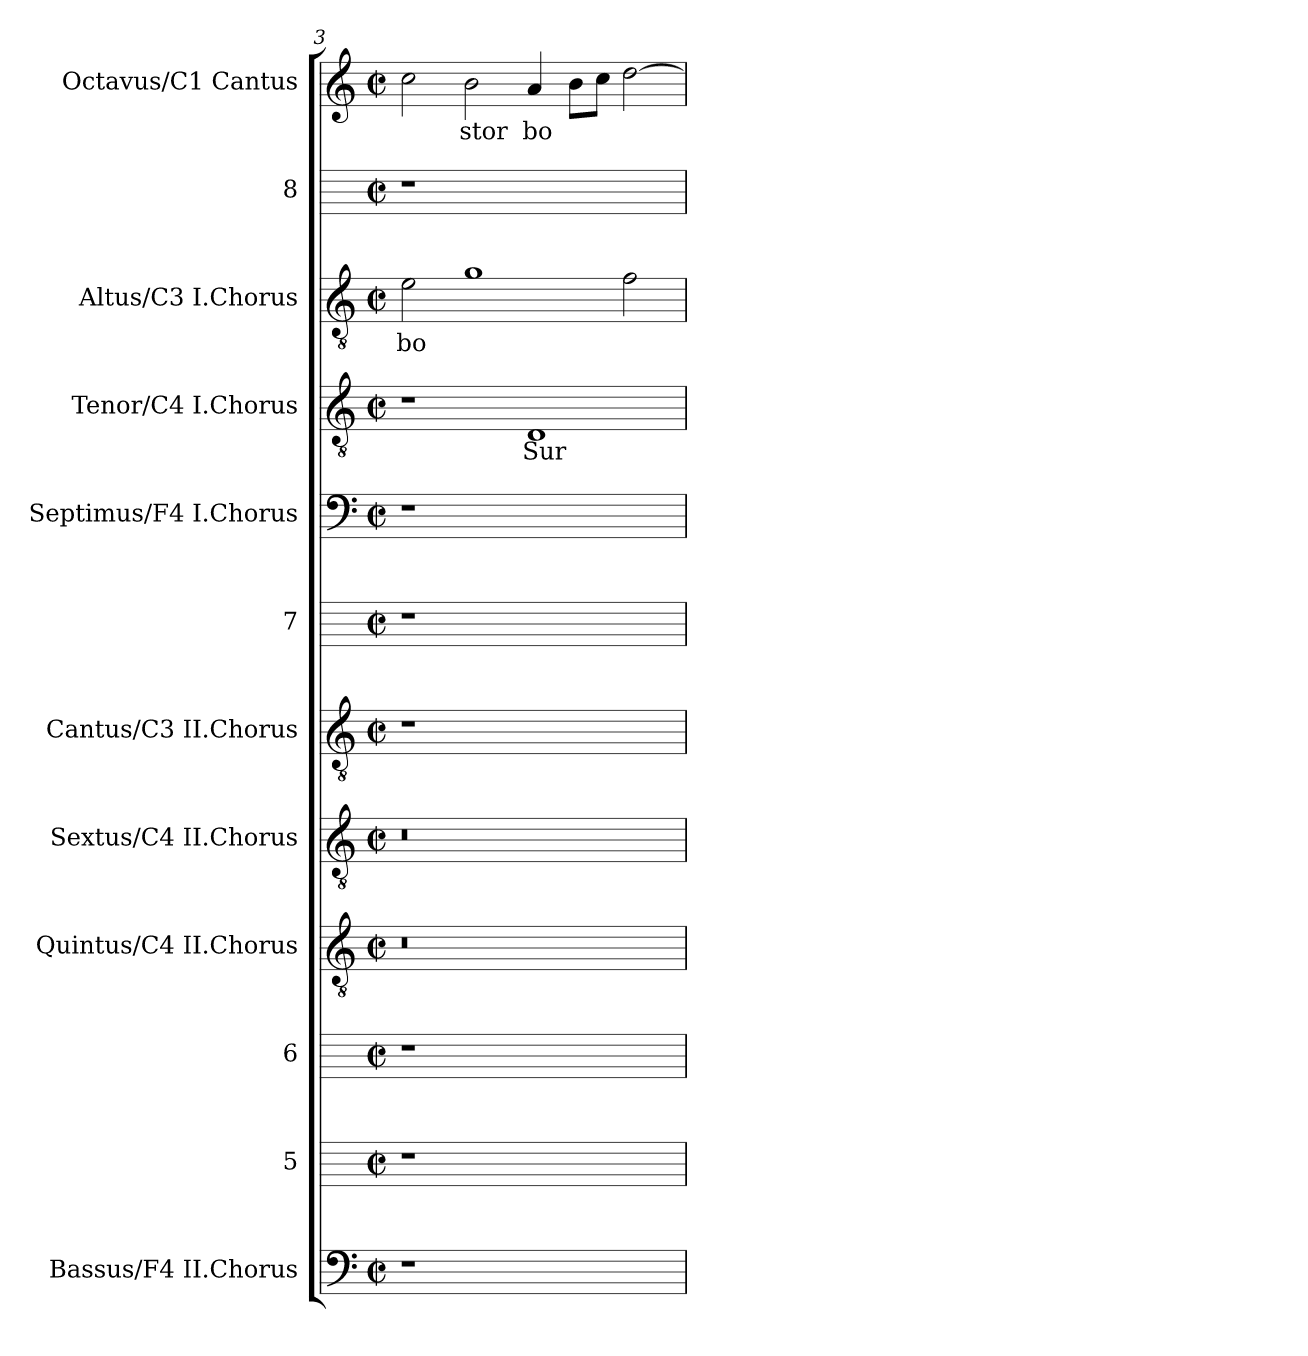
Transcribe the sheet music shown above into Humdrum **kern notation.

**kern	**kern	**kern	**kern	**kern	**kern	**kern	**kern	**kern	**text	**kern	**text	**kern	**kern	**text
*part12	*part11	*part10	*part9	*part8	*part7	*part6	*part5	*part4	*part4	*part3	*part3	*part2	*part1	*part1
*staff12	*staff11	*staff10	*staff9	*staff8	*staff7	*staff6	*staff5	*staff4	*staff4	*staff3	*staff3	*staff2	*staff1	*staff1
*I"Bassus/F4  II.Chorus	*I"5	*I"6	*I"Quintus/C4  II.Chorus	*I"Sextus/C4  II.Chorus	*I"Cantus/C3  II.Chorus	*I"7	*I"Septimus/F4  I.Chorus	*I"Tenor/C4  I.Chorus	*	*I"Altus/C3  I.Chorus	*	*I"8	*I"Octavus/C1  Cantus	*
*I'B	*	*	*	*	*I'C	*	*	*I'T	*	*I'A	*	*	*	*
*clefF4	*	*	*clefGv2	*clefGv2	*clefGv2	*	*clefF4	*clefGv2	*	*clefGv2	*	*	*clefG2	*
*k[]	*k[]	*k[]	*k[]	*k[]	*k[]	*k[]	*k[]	*k[]	*	*k[]	*	*k[]	*k[]	*
*C:	*C:	*C:	*C:	*C:	*C:	*C:	*C:	*C:	*	*C:	*	*C:	*C:	*
*M2/2	*M2/2	*M2/2	*M2/2	*M2/2	*M2/2	*M2/2	*M2/2	*M2/2	*	*M2/2	*	*M2/2	*M2/2	*
*met(c|)	*met(c|)	*met(c|)	*met(c|)	*met(c|)	*met(c|)	*met(c|)	*met(c|)	*met(c|)	*	*met(c|)	*	*met(c|)	*met(c|)	*
=3	=3	=3	=3	=3	=3	=3	=3	=3	=3	=3	=3	=3	=3	=3
!	!	!	!	!	!	!	!	!	!	!	!LO:LY:b:cj	!	!	!LO:LY:b:cj
1r	1r	1r	0r	0r	1r	1r	1r	1r	.	2e\	bo-	1r	2cc\	--
!	!	!	!	!	!	!	!	!	!	!	!LO:LY:b:cj	!	!	!LO:LY:b:cj
.	.	.	.	.	.	.	.	.	.	1g	--	.	2b\	-stor
!	!	!	!	!	!	!	!	!	!LO:LY:b:cj	!	!	!	!	!LO:LY:b:cj
1ryy	1ryy	1ryy	.	.	1ryy	1ryy	1ryy	1D	Sur-	.	.	1ryy	4a/	bo-
!	!	!	!	!	!	!	!	!	!	!	!	!	!	!LO:LY:b:cj
.	.	.	.	.	.	.	.	.	.	.	.	.	8b\L	--
!	!	!	!	!	!	!	!	!	!	!	!	!	!	!LO:LY:b:cj
.	.	.	.	.	.	.	.	.	.	.	.	.	8cc\J	--
!	!	!	!	!	!	!	!	!	!	!	!LO:LY:b:cj	!	!	!LO:LY:b:cj
.	.	.	.	.	.	.	.	.	.	2f\	--	.	[>2dd\	--
=	=	=	=	=	=	=	=	=	=	=	=	=	=	=
*-	*-	*-	*-	*-	*-	*-	*-	*-	*-	*-	*-	*-	*-	*-
